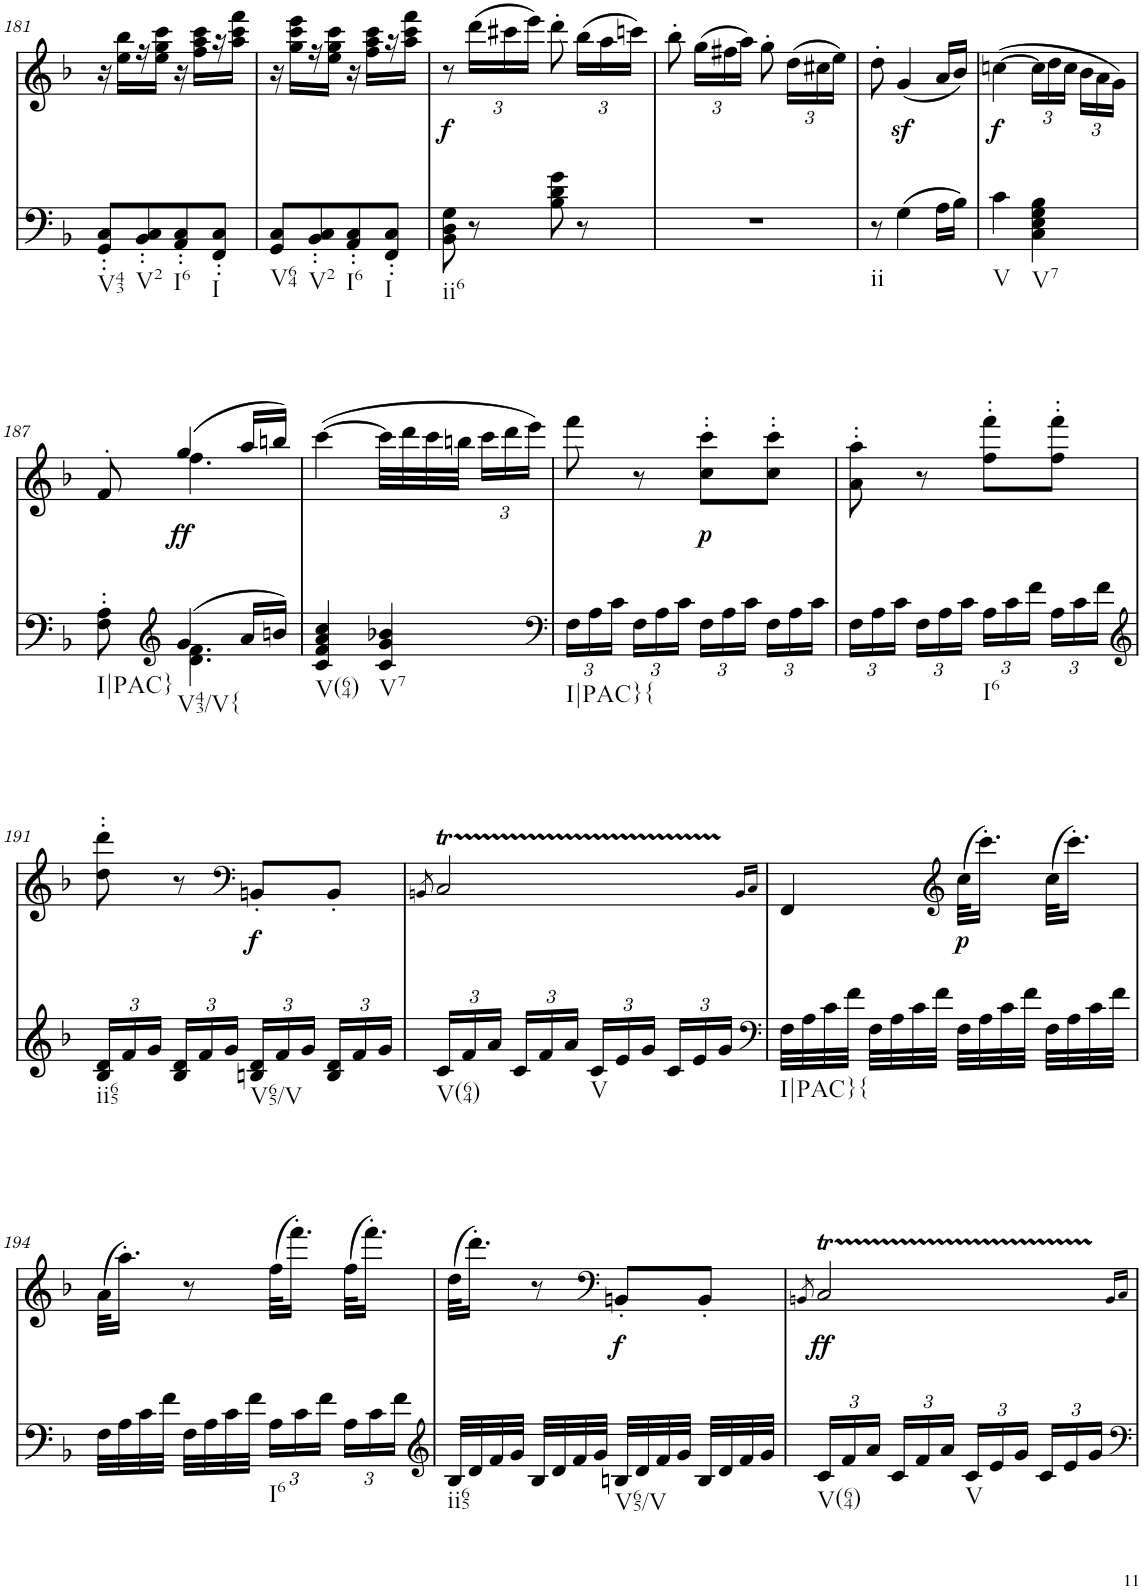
**kern	**kern	**dynam
*part2	*part1	*part1
*staff2	*staff1	*staff1
*I"piano	*I"piano	*
*I'Pno	*I'Pno	*
!!LO:PB:g=z
*clefF4	*clefG2	*
*k[b-]	*k[b-]	*
*M2/4	*M2/4	*
=181	=181	=181
!LO:TX:b:t=V43	!	!
8GG/' 8C/'L	16r	.
.	16ee\ 16bb-\LL	.
!LO:TX:b:t=V2	!	!
8BB-/' 8C/'	16r	.
.	16ee\ 16gg\ 16ccc\JJ	.
!LO:TX:b:t=I6	!	!
8AA/' 8C/'	16r	.
.	16ff\ 16aa\ 16ccc\LL	.
!LO:TX:b:t=I	!	!
8FF/' 8C/'J	16r	.
.	16aa\ 16ccc\ 16fff\JJ	.
=182	=182	=182
!LO:TX:b:t=V64	!	!
8GG/ 8C/L	16r	.
.	16gg\ 16ccc\ 16eee\LL	.
!LO:TX:b:t=V2	!	!
8BB-/' 8C/'	16r	.
.	16ee\ 16gg\ 16ccc\JJ	.
!LO:TX:b:t=I6	!	!
8AA/' 8C/'	16r	.
.	16ff\ 16aa\ 16ccc\LL	.
!LO:TX:b:t=I	!	!
8FF/' 8C/'J	16r	.
.	16aa\ 16ccc\ 16fff\JJ	.
=183	=183	=183
!LO:TX:b:t=ii6	!	!
!	!	!LO:DY:b
8BB-\ 8D\ 8G\	8r	f
*	*Xbrackettup	*
8r	(24ddd\LL	.
.	24ccc#X\	.
.	24eee\JJ)	.
8B-\ 8d\ 8g\	8ddd'\	.
8r	(24bb-\LL	.
.	24aa\	.
.	24cccn\JJ)	.
=184	=184	=184
2r	8bb-'\	.
.	(24gg\LL	.
.	24ff#X\	.
.	24aa\JJ)	.
.	8gg'\	.
.	(24dd\LL	.
.	24cc#X\	.
.	24ee\JJ)	.
=185	=185	=185
!LO:TX:b:t=ii	!	!
8r	8dd'\	.
(4G\	(4gz</	.
16A\LL	16a/LL	.
16B-\JJ)	16b-/JJ)	.
=186	=186	=186
!LO:TX:b:t=V	!	!
!	!	!LO:DY:b
4c\	([4ccn\	f
!LO:TX:b:t=V7	!	!
4C\ 4E\ 4G\ 4B-\	24cc\LL]	.
.	24dd\	.
.	24cc\JJ	.
.	24b-\LL	.
.	24a\	.
.	24g\JJ)	.
!!LO:LB:g=z
=187	=187	=187
*^	*^	*
!LO:TX:b:t=I|PAC}	!	!	!	!
8F\' 8A\'	8ryy	8ryy	8f'/	.
*clefG2	*	*	*	*
!LO:TX:b:t=V43/V{	!	!	!	!
!	!	!	!	!LO:DY:b
(4g/	4.d\ 4.f\	(4gg/	4.ff\	ff
16a/LL	.	16aa/LL	.	.
16bn/JJ)	.	16bbn/JJ)	.	.
*v	*v	*	*	*
*	*v	*v	*
=188	=188	=188
!LO:TX:b:t=V(64)	!	!
4c/ 4f/ 4a/ 4cc/	([4ccc\	.
!LO:TX:b:t=V7	!	!
4c/ 4g/ 4b-X/	32ccc\LLL]	.
.	32ddd\	.
.	32ccc\	.
.	32bbn\JJJ	.
.	24ccc\LL	.
.	24ddd\	.
.	24eee\JJ)	.
=189	=189	=189
*clefF4	*	*
*Xbrackettup	*	*
!LO:TX:b:t=I|PAC}{	!	!
24F\LL	8fff\	.
24A\	.	.
24c\JJ	.	.
24F\LL	8r	.
24A\	.	.
24c\JJ	.	.
!	!	!LO:DY:b
24F\LL	8cc\' 8ccc\'L	p
24A\	.	.
24c\JJ	.	.
24F\LL	8cc\' 8ccc\'J	.
24A\	.	.
24c\JJ	.	.
=190	=190	=190
24F\LL	8a\' 8aa\'	.
24A\	.	.
24c\JJ	.	.
24F\LL	8r	.
24A\	.	.
24c\JJ	.	.
!LO:TX:b:t=I6	!	!
24A\LL	8ff\' 8fff\'L	.
24c\	.	.
24f\JJ	.	.
24A\LL	8ff\' 8fff\'J	.
24c\	.	.
24f\JJ	.	.
!!LO:LB:g=z
=191	=191	=191
*clefG2	*	*
!LO:TX:b:t=ii65	!	!
24B-/ 24d/LL	8dd\' 8ddd\'	.
24f/	.	.
24g/JJ	.	.
24B-/ 24d/LL	8r	.
24f/	.	.
24g/JJ	.	.
*	*clefF4	*
!LO:TX:b:t=V65/V	!	!
!	!	!LO:DY:b
24Bn/ 24d/LL	8BBn'/L	f
24f/	.	.
24g/JJ	.	.
24B/ 24d/LL	8BB'/J	.
24f/	.	.
24g/JJ	.	.
=192	=192	=192
.	8qBBn/	.
!LO:TX:b:t=V(64)	!	!
24c/LL	2CT/	.
24f/	.	.
24a/JJ	.	.
24c/LL	.	.
24f/	.	.
24a/JJ	.	.
!LO:TX:b:t=V	!	!
24c/LL	.	.
24e/	.	.
24g/JJ	.	.
24c/LL	.	.
24e/	.	.
24g/JJ	.	.
.	16qBB/LL	.
.	16qC/JJ	.
=193	=193	=193
*clefF4	*	*
!LO:TX:b:t=I|PAC}{	!	!
32F\LLL	4FF/	.
32A\	.	.
32c\	.	.
32f\JJJ	.	.
32F\LLL	.	.
32A\	.	.
32c\	.	.
32f\JJJ	.	.
*	*clefG2	*
!	!	!LO:DY:b
32F\LLL	(32cc\KLL	p
32A\	16.ccc'\JJ)	.
32c\	.	.
32f\JJJ	.	.
32F\LLL	(32cc\KLL	.
32A\	16.ccc'\JJ)	.
32c\	.	.
32f\JJJ	.	.
!!LO:LB:g=z
=194	=194	=194
32F\LLL	(32a\KLL	.
32A\	16.aa'\JJ)	.
32c\	.	.
32f\JJJ	.	.
32F\LLL	8r	.
32A\	.	.
32c\	.	.
32f\JJJ	.	.
!LO:TX:b:t=I6	!	!
24A\LL	(32ff\KLL	.
.	16.fff'\JJ)	.
24c\	.	.
24f\JJ	.	.
24A\LL	(32ff\KLL	.
.	16.fff'\JJ)	.
24c\	.	.
24f\JJ	.	.
=195	=195	=195
*clefG2	*	*
!LO:TX:b:t=ii65	!	!
32B-/LLL	(32dd\KLL	.
32d/	16.ddd'\JJ)	.
32f/	.	.
32g/JJJ	.	.
32B-/LLL	8r	.
32d/	.	.
32f/	.	.
32g/JJJ	.	.
*	*clefF4	*
!LO:TX:b:t=V65/V	!	!
!	!	!LO:DY:b
32Bn/LLL	8BBn'/L	f
32d/	.	.
32f/	.	.
32g/JJJ	.	.
32B/LLL	8BB'/J	.
32d/	.	.
32f/	.	.
32g/JJJ	.	.
=196	=196	=196
.	8qBBn/	.
!LO:TX:b:t=V(64)	!	!
!	!	!LO:DY:b
24c/LL	2CT/	ff
24f/	.	.
24a/JJ	.	.
24c/LL	.	.
24f/	.	.
24a/JJ	.	.
!LO:TX:b:t=V	!	!
24c/LL	.	.
24e/	.	.
24g/JJ	.	.
24c/LL	.	.
24e/	.	.
24g/JJ	.	.
.	16qBB/LL	.
.	16qC/JJ	.
=	=	=
*-	*-	*-
